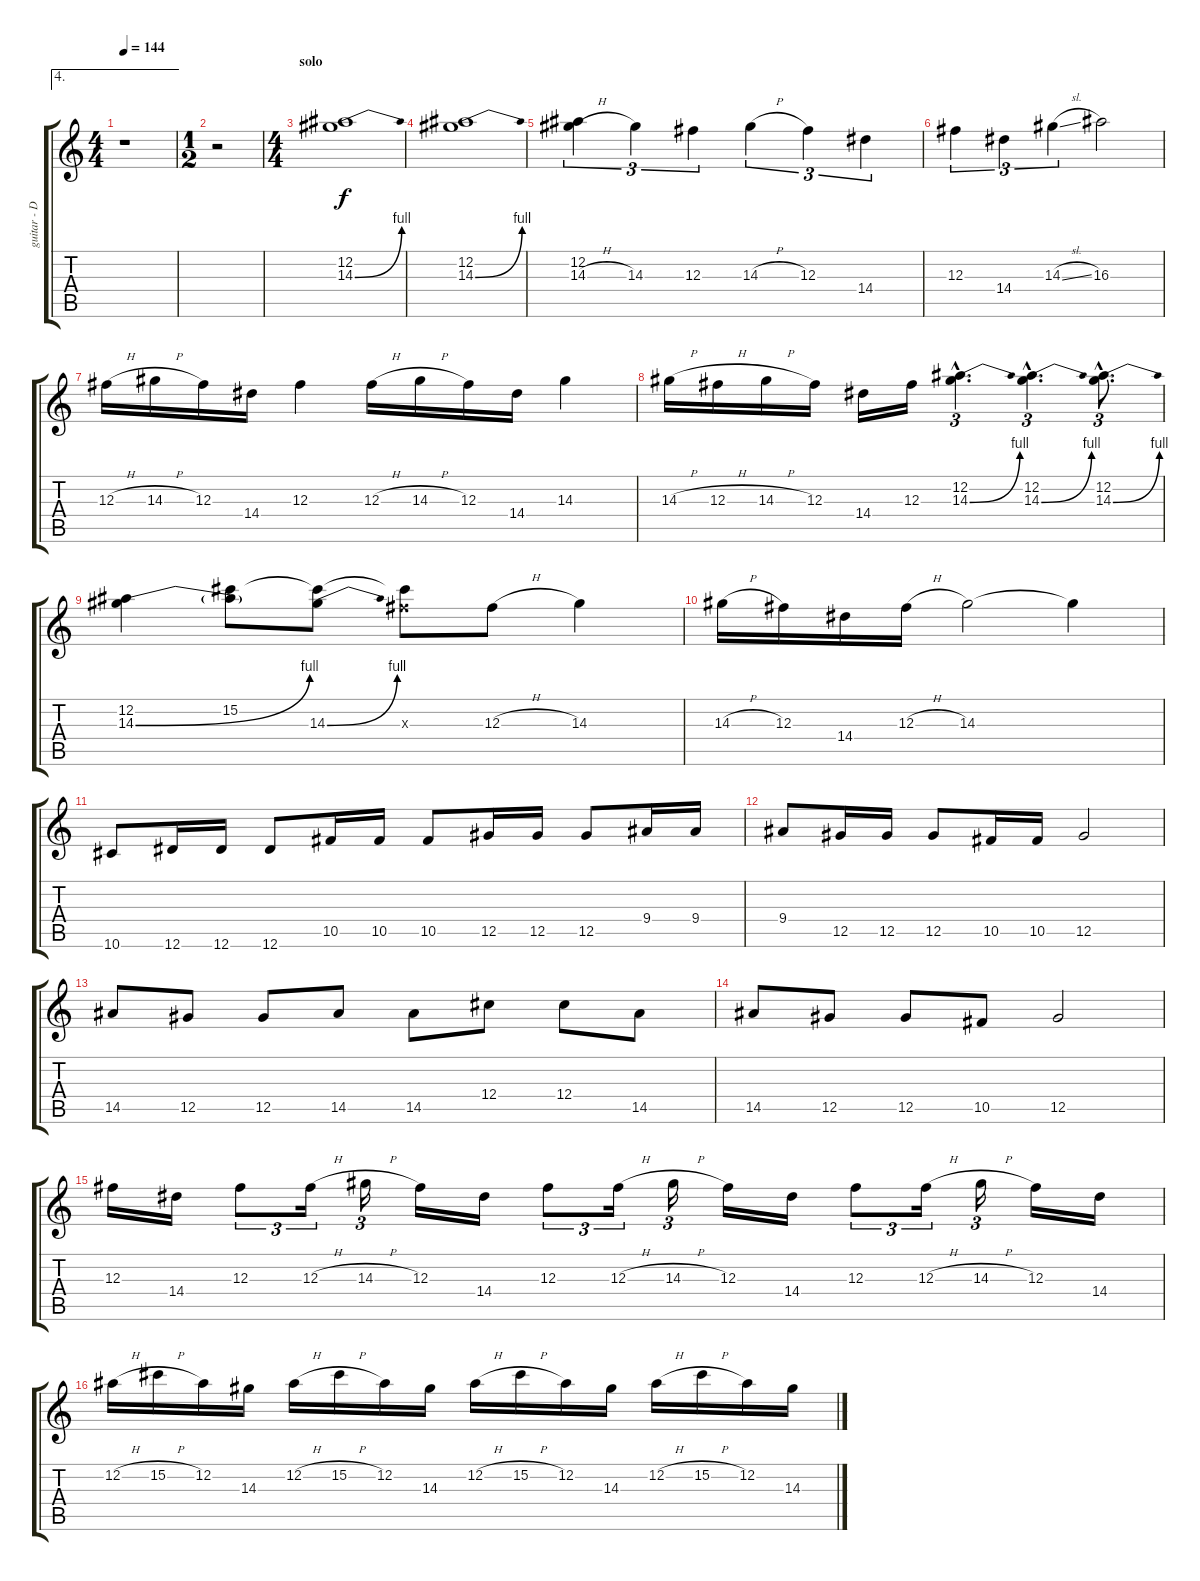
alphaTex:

\track ("guitar - D#" "guitar - D") {instrument overdrivenguitar}
\staff {score tabs}
\tuning (Eb4 Bb3 Gb3 Db3 Ab2 Eb2) {hide}
\ae 4
\ts (4 4)
\tempo 144
\clef g2
\ks c
r.1{dy f} |
\ts (1 2)
r.2 |
\ts (4 4)
\section ("" "solo")
(12.2 14.3{be (bend 0 0 60 4)}).1{volume 12 instrument overdrivenguitar} |
(12.2 14.3{be (bend 0 0 60 4)}).1 |
(12.2 14.3{h}).4{tu (3 2)} 14.3.4{tu (3 2)} 12.3.4{tu (3 2)} 14.3{h}.4{tu (3 2)} 12.3.4{tu (3 2)} 14.4.4{tu (3 2)} |
12.3.4{tu (3 2)} 14.4.4{tu (3 2)} 14.3{sl}.4{tu (3 2)} 16.3.2 |
12.3{h}.16 14.3{h}.16 12.3.16 14.4.16 12.3.4 12.3{h}.16 14.3{h}.16 12.3.16 14.4.16 14.3.4 |
14.3{h}.16 12.3{h}.16 14.3{h}.16 12.3.16 14.4.16 12.3.16 (12.2{hac} 14.3{be (bend 0 0 60 4) hac}).4{d tu (3 2)} (12.2{hac} 14.3{be (bend 0 0 60 4) hac}).4{d tu (3 2)} (12.2{hac} 14.3{be (bend 0 0 60 4) hac}).8{d tu (3 2)} |
(12.2 14.3{be (bend 0 0 60 4)}).4 (15.2 14.3{t}).8 (15.2{t} 14.3{be (bend 0 0 60 4)}).8 (15.2{t} 12.3{x}).8 12.3{h}.8 14.3.4 |
14.3{h}.16 12.3.16 14.4.16 12.3{h}.16 14.3.2 14.3{t}.4 |
10.6.8 12.6.16 12.6.16 12.6.8 10.5.16 10.5.16 10.5.8 12.5.16 12.5.16 12.5.8 9.4.16 9.4.16 |
9.4.8 12.5.16 12.5.16 12.5.8 10.5.16 10.5.16 12.5.2 |
14.5.8 12.5.8 12.5.8 14.5.8 14.5.8 12.4.8 12.4.8 14.5.8 |
14.5.8 12.5.8 12.5.8 10.5.8 12.5.2 |
12.3.16 14.4.16 12.3.8{tu (3 2)} 12.3{h}.16{tu (3 2)} 14.3{h}.16{tu (3 2)} 12.3.16 14.4.16 12.3.8{tu (3 2)} 12.3{h}.16{tu (3 2)} 14.3{h}.16{tu (3 2)} 12.3.16 14.4.16 12.3.8{tu (3 2)} 12.3{h}.16{tu (3 2)} 14.3{h}.16{tu (3 2)} 12.3.16 14.4.16 |
12.2{h}.16 15.2{h}.16 12.2.16 14.3.16 12.2{h}.16 15.2{h}.16 12.2.16 14.3.16 12.2{h}.16 15.2{h}.16 12.2.16 14.3.16 12.2{h}.16 15.2{h}.16 12.2.16 14.3.16
